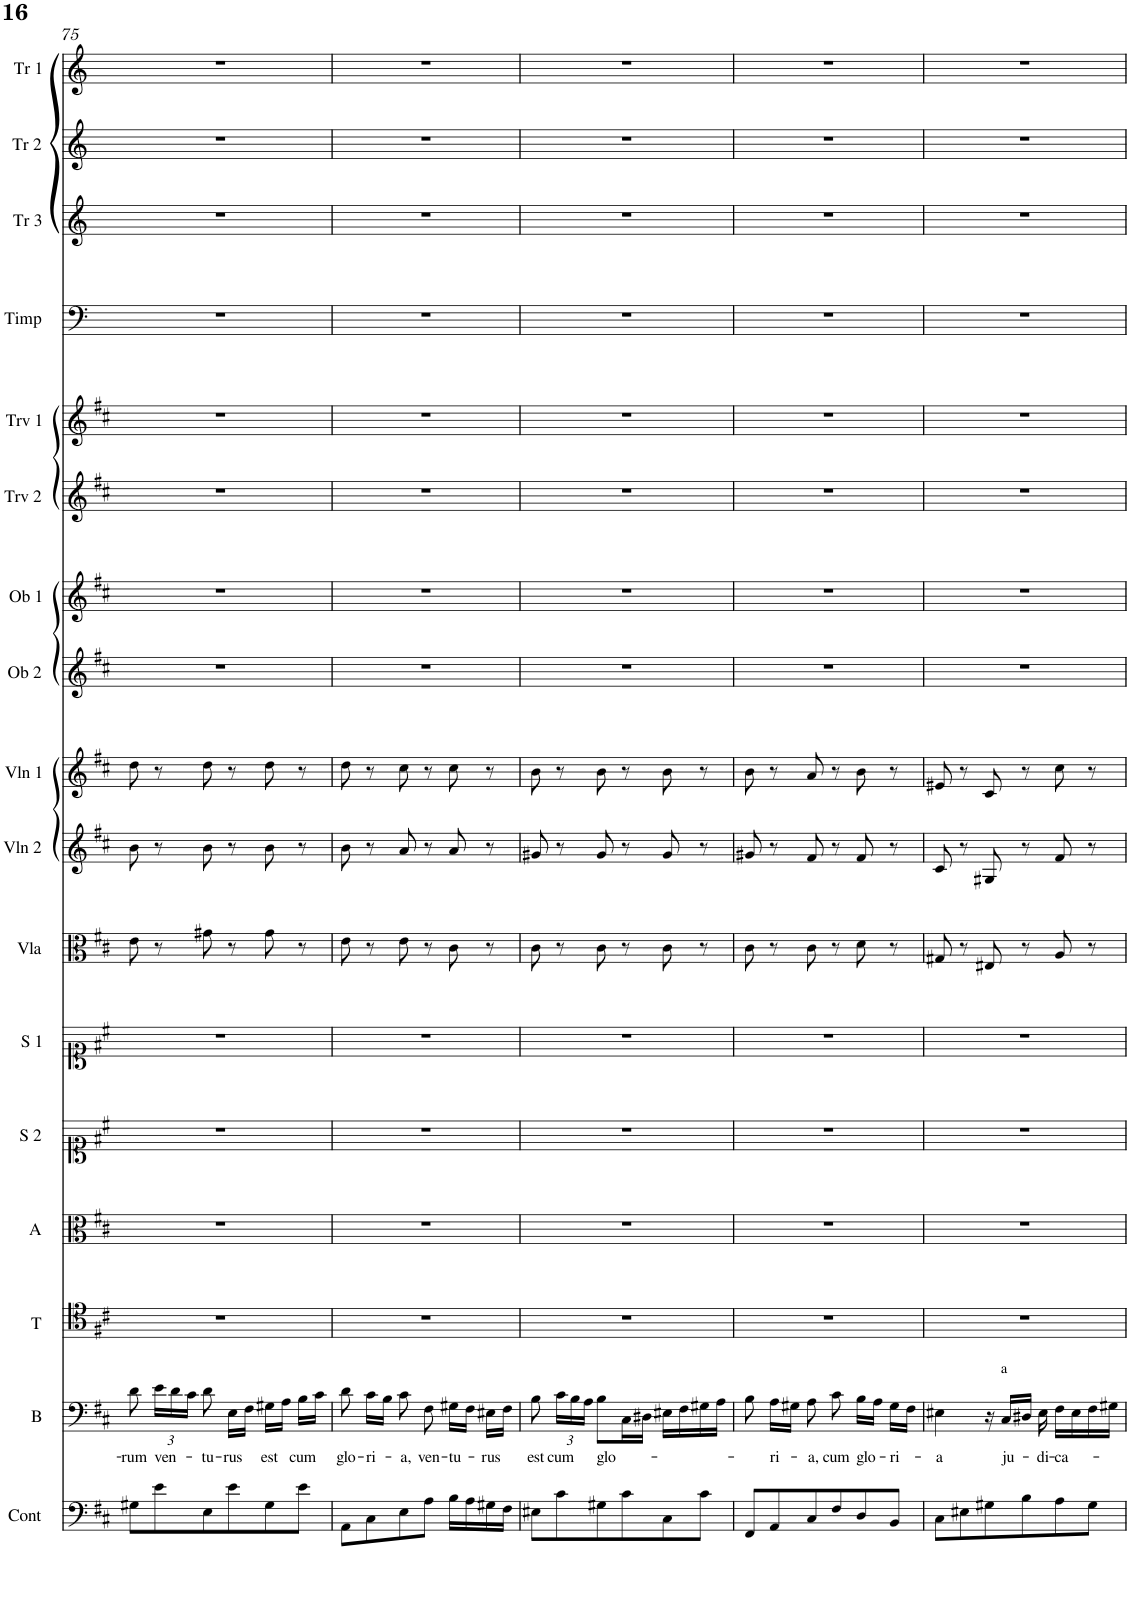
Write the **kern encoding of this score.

**kern	**kern	**text	**kern	**kern	**kern	**kern	**kern	**kern	**kern	**kern	**kern	**kern	**kern	**kern	**kern	**kern	**kern
*part17	*part16	*part16	*part15	*part14	*part13	*part12	*part11	*part10	*part9	*part8	*part7	*part6	*part5	*part4	*part3	*part2	*part1
*staff17	*staff16	*staff16	*staff15	*staff14	*staff13	*staff12	*staff11	*staff10	*staff9	*staff8	*staff7	*staff6	*staff5	*staff4	*staff3	*staff2	*staff1
*I"Continuo	*I"Bass	*	*I"Tenor	*I"Alto	*I"Soprano 2	*I"Soprano 1	*I"Viola	*I"Violin 2	*I"Violin 1	*I"Oboe 2	*I"Oboe 1	*I"Traverso 2	*I"Traverso 1	*I"Timpani	*I"Tromba 3	*I"Tromba 2	*I"Tromba 1
*I'Cont	*I'B	*	*I'T	*I'A	*I'S 2	*I'S 1	*I'Vla	*I'Vln 2	*I'Vln 1	*I'Ob 2	*I'Ob 1	*I'Trv 2	*I'Trv 1	*I'Timp	*I'Tr 3	*I'Tr 2	*I'Tr 1
!!LO:PB:g=z
*clefF4	*clefF4	*	*clefC4	*clefC3	*clefC1	*clefC1	*clefC3	*clefG2	*clefG2	*clefG2	*clefG2	*clefG2	*clefG2	*clefF4	*clefG2	*clefG2	*clefG2
*	*	*	*	*	*	*	*	*	*	*	*	*	*	*Trd-1c-2	*Trd-1c-2	*Trd-1c-2	*Trd-1c-2
*k[f#c#]	*k[f#c#]	*	*k[f#c#]	*k[f#c#]	*k[f#c#]	*k[f#c#]	*k[f#c#]	*k[f#c#]	*k[f#c#]	*k[f#c#]	*k[f#c#]	*k[f#c#]	*k[f#c#]	*k[]	*k[]	*k[]	*k[]
*M3/4	*M3/4	*	*M3/4	*M3/4	*M3/4	*M3/4	*M3/4	*M3/4	*M3/4	*M3/4	*M3/4	*M3/4	*M3/4	*M3/4	*M3/4	*M3/4	*M3/4
=75	=75	=75	=75	=75	=75	=75	=75	=75	=75	=75	=75	=75	=75	=75	=75	=75	=75
!	!	!LO:LY:b	!	!	!	!	!	!	!	!	!	!	!	!	!	!	!
8G#X\L	8d\	-rum	2.r	2.r	2.r	2.r	8e\	8b\	8dd\	2.r	2.r	2.r	2.r	2.r	2.r	2.r	2.r
*	*Xbrackettup	*	*	*	*	*	*	*	*	*	*	*	*	*	*	*	*
!	!	!LO:LY:b	!	!	!	!	!	!	!	!	!	!	!	!	!	!	!
8e\	24e\LL	ven-	.	.	.	.	8r	8r	8r	.	.	.	.	.	.	.	.
.	24d\	.	.	.	.	.	.	.	.	.	.	.	.	.	.	.	.
.	24c#\JJ	.	.	.	.	.	.	.	.	.	.	.	.	.	.	.	.
!	!	!LO:LY:b	!	!	!	!	!	!	!	!	!	!	!	!	!	!	!
8E\	8d\	-tu-	.	.	.	.	8g#X\	8b\	8dd\	.	.	.	.	.	.	.	.
!	!	!LO:LY:b	!	!	!	!	!	!	!	!	!	!	!	!	!	!	!
8e\	16E\LL	-rus	.	.	.	.	8r	8r	8r	.	.	.	.	.	.	.	.
.	16F#\JJ	.	.	.	.	.	.	.	.	.	.	.	.	.	.	.	.
!	!	!LO:LY:b	!	!	!	!	!	!	!	!	!	!	!	!	!	!	!
8G#\	16G#X\LL	est	.	.	.	.	8g#\	8b\	8dd\	.	.	.	.	.	.	.	.
.	16A\JJ	.	.	.	.	.	.	.	.	.	.	.	.	.	.	.	.
!	!	!LO:LY:b	!	!	!	!	!	!	!	!	!	!	!	!	!	!	!
8e\J	16B\LL	cum	.	.	.	.	8r	8r	8r	.	.	.	.	.	.	.	.
.	16c#\JJ	.	.	.	.	.	.	.	.	.	.	.	.	.	.	.	.
=76	=76	=76	=76	=76	=76	=76	=76	=76	=76	=76	=76	=76	=76	=76	=76	=76	=76
!	!	!LO:LY:b	!	!	!	!	!	!	!	!	!	!	!	!	!	!	!
8AA\L	8d\	glo-	2.r	2.r	2.r	2.r	8e\	8b\	8dd\	2.r	2.r	2.r	2.r	2.r	2.r	2.r	2.r
!	!	!LO:LY:b	!	!	!	!	!	!	!	!	!	!	!	!	!	!	!
8C#\	16c#\LL	-ri-	.	.	.	.	8r	8r	8r	.	.	.	.	.	.	.	.
.	16B\JJ	.	.	.	.	.	.	.	.	.	.	.	.	.	.	.	.
!	!	!LO:LY:b	!	!	!	!	!	!	!	!	!	!	!	!	!	!	!
8E\	8c#\	-a,	.	.	.	.	8e\	8a/	8cc#\	.	.	.	.	.	.	.	.
!	!	!LO:LY:b	!	!	!	!	!	!	!	!	!	!	!	!	!	!	!
8A\J	8F#\	ven-	.	.	.	.	8r	8r	8r	.	.	.	.	.	.	.	.
!	!	!LO:LY:b	!	!	!	!	!	!	!	!	!	!	!	!	!	!	!
16B\LL	16G#X\LL	-tu-	.	.	.	.	8c#\	8a/	8cc#\	.	.	.	.	.	.	.	.
16A\	16F#\JJ	.	.	.	.	.	.	.	.	.	.	.	.	.	.	.	.
!	!	!LO:LY:b	!	!	!	!	!	!	!	!	!	!	!	!	!	!	!
16G#X\	16E#X\LL	-rus	.	.	.	.	8r	8r	8r	.	.	.	.	.	.	.	.
16F#\JJ	16F#\JJ	.	.	.	.	.	.	.	.	.	.	.	.	.	.	.	.
=77	=77	=77	=77	=77	=77	=77	=77	=77	=77	=77	=77	=77	=77	=77	=77	=77	=77
!	!	!LO:LY:b	!	!	!	!	!	!	!	!	!	!	!	!	!	!	!
8E#X\L	8B\	est	2.r	2.r	2.r	2.r	8c#\	8g#X/	8b\	2.r	2.r	2.r	2.r	2.r	2.r	2.r	2.r
!	!	!LO:LY:b	!	!	!	!	!	!	!	!	!	!	!	!	!	!	!
8c#\	24c#\LL	cum	.	.	.	.	8r	8r	8r	.	.	.	.	.	.	.	.
.	24B\	.	.	.	.	.	.	.	.	.	.	.	.	.	.	.	.
.	24A\JJ	.	.	.	.	.	.	.	.	.	.	.	.	.	.	.	.
!	!	!LO:LY:b	!	!	!	!	!	!	!	!	!	!	!	!	!	!	!
8G#X\	8B\L	glo-	.	.	.	.	8c#\	8g#/	8b\	.	.	.	.	.	.	.	.
8c#\	16C#\L	.	.	.	.	.	8r	8r	8r	.	.	.	.	.	.	.	.
.	16D#X\JJ	.	.	.	.	.	.	.	.	.	.	.	.	.	.	.	.
8C#\	16E#X\LL	.	.	.	.	.	8c#\	8g#/	8b\	.	.	.	.	.	.	.	.
.	16F#\	.	.	.	.	.	.	.	.	.	.	.	.	.	.	.	.
8c#\J	16G#X\	.	.	.	.	.	8r	8r	8r	.	.	.	.	.	.	.	.
.	16A\JJ	.	.	.	.	.	.	.	.	.	.	.	.	.	.	.	.
=78	=78	=78	=78	=78	=78	=78	=78	=78	=78	=78	=78	=78	=78	=78	=78	=78	=78
8FF#/L	8B\	.	2.r	2.r	2.r	2.r	8c#\	8g#X/	8b\	2.r	2.r	2.r	2.r	2.r	2.r	2.r	2.r
!	!	!LO:LY:b	!	!	!	!	!	!	!	!	!	!	!	!	!	!	!
8AA/	16A\LL	-ri-	.	.	.	.	8r	8r	8r	.	.	.	.	.	.	.	.
.	16G#X\JJ	.	.	.	.	.	.	.	.	.	.	.	.	.	.	.	.
!	!	!LO:LY:b	!	!	!	!	!	!	!	!	!	!	!	!	!	!	!
8C#/	8A\	-a,	.	.	.	.	8c#\	8f#/	8a/	.	.	.	.	.	.	.	.
!	!	!LO:LY:b	!	!	!	!	!	!	!	!	!	!	!	!	!	!	!
8F#/	8c#\	cum	.	.	.	.	8r	8r	8r	.	.	.	.	.	.	.	.
!	!	!LO:LY:b	!	!	!	!	!	!	!	!	!	!	!	!	!	!	!
8D/	16B\LL	glo-	.	.	.	.	8d\	8f#/	8b\	.	.	.	.	.	.	.	.
.	16A\JJ	.	.	.	.	.	.	.	.	.	.	.	.	.	.	.	.
!	!	!LO:LY:b	!	!	!	!	!	!	!	!	!	!	!	!	!	!	!
8BB/J	16G#\LL	-ri-	.	.	.	.	8r	8r	8r	.	.	.	.	.	.	.	.
.	16F#\JJ	.	.	.	.	.	.	.	.	.	.	.	.	.	.	.	.
=79	=79	=79	=79	=79	=79	=79	=79	=79	=79	=79	=79	=79	=79	=79	=79	=79	=79
!	!	!LO:LY:b	!	!	!	!	!	!	!	!	!	!	!	!	!	!	!
8C#\L	4E#X\	-a	2.r	2.r	2.r	2.r	8G#X/	8c#/	8e#X/	2.r	2.r	2.r	2.r	2.r	2.r	2.r	2.r
8E#X\	.	.	.	.	.	.	8r	8r	8r	.	.	.	.	.	.	.	.
8G#X\	16r	.	.	.	.	.	8E#X/	8G#X/	8c#/	.	.	.	.	.	.	.	.
!	!LO:TX:a:t=a	!	!	!	!	!	!	!	!	!	!	!	!	!	!	!	!
!	!	!LO:LY:b	!	!	!	!	!	!	!	!	!	!	!	!	!	!	!
.	16C#/LL	ju-	.	.	.	.	.	.	.	.	.	.	.	.	.	.	.
8B\	16D#X/JJ	.	.	.	.	.	8r	8r	8r	.	.	.	.	.	.	.	.
!	!	!LO:LY:b	!	!	!	!	!	!	!	!	!	!	!	!	!	!	!
.	16E#\	-di-	.	.	.	.	.	.	.	.	.	.	.	.	.	.	.
!	!	!LO:LY:b	!	!	!	!	!	!	!	!	!	!	!	!	!	!	!
8A\	16F#\LL	-ca-	.	.	.	.	8A/	8f#/	8cc#\	.	.	.	.	.	.	.	.
.	16E#\	.	.	.	.	.	.	.	.	.	.	.	.	.	.	.	.
8G#\J	16F#\	.	.	.	.	.	8r	8r	8r	.	.	.	.	.	.	.	.
.	16G#X\JJ	.	.	.	.	.	.	.	.	.	.	.	.	.	.	.	.
=	=	=	=	=	=	=	=	=	=	=	=	=	=	=	=	=	=
*-	*-	*-	*-	*-	*-	*-	*-	*-	*-	*-	*-	*-	*-	*-	*-	*-	*-
